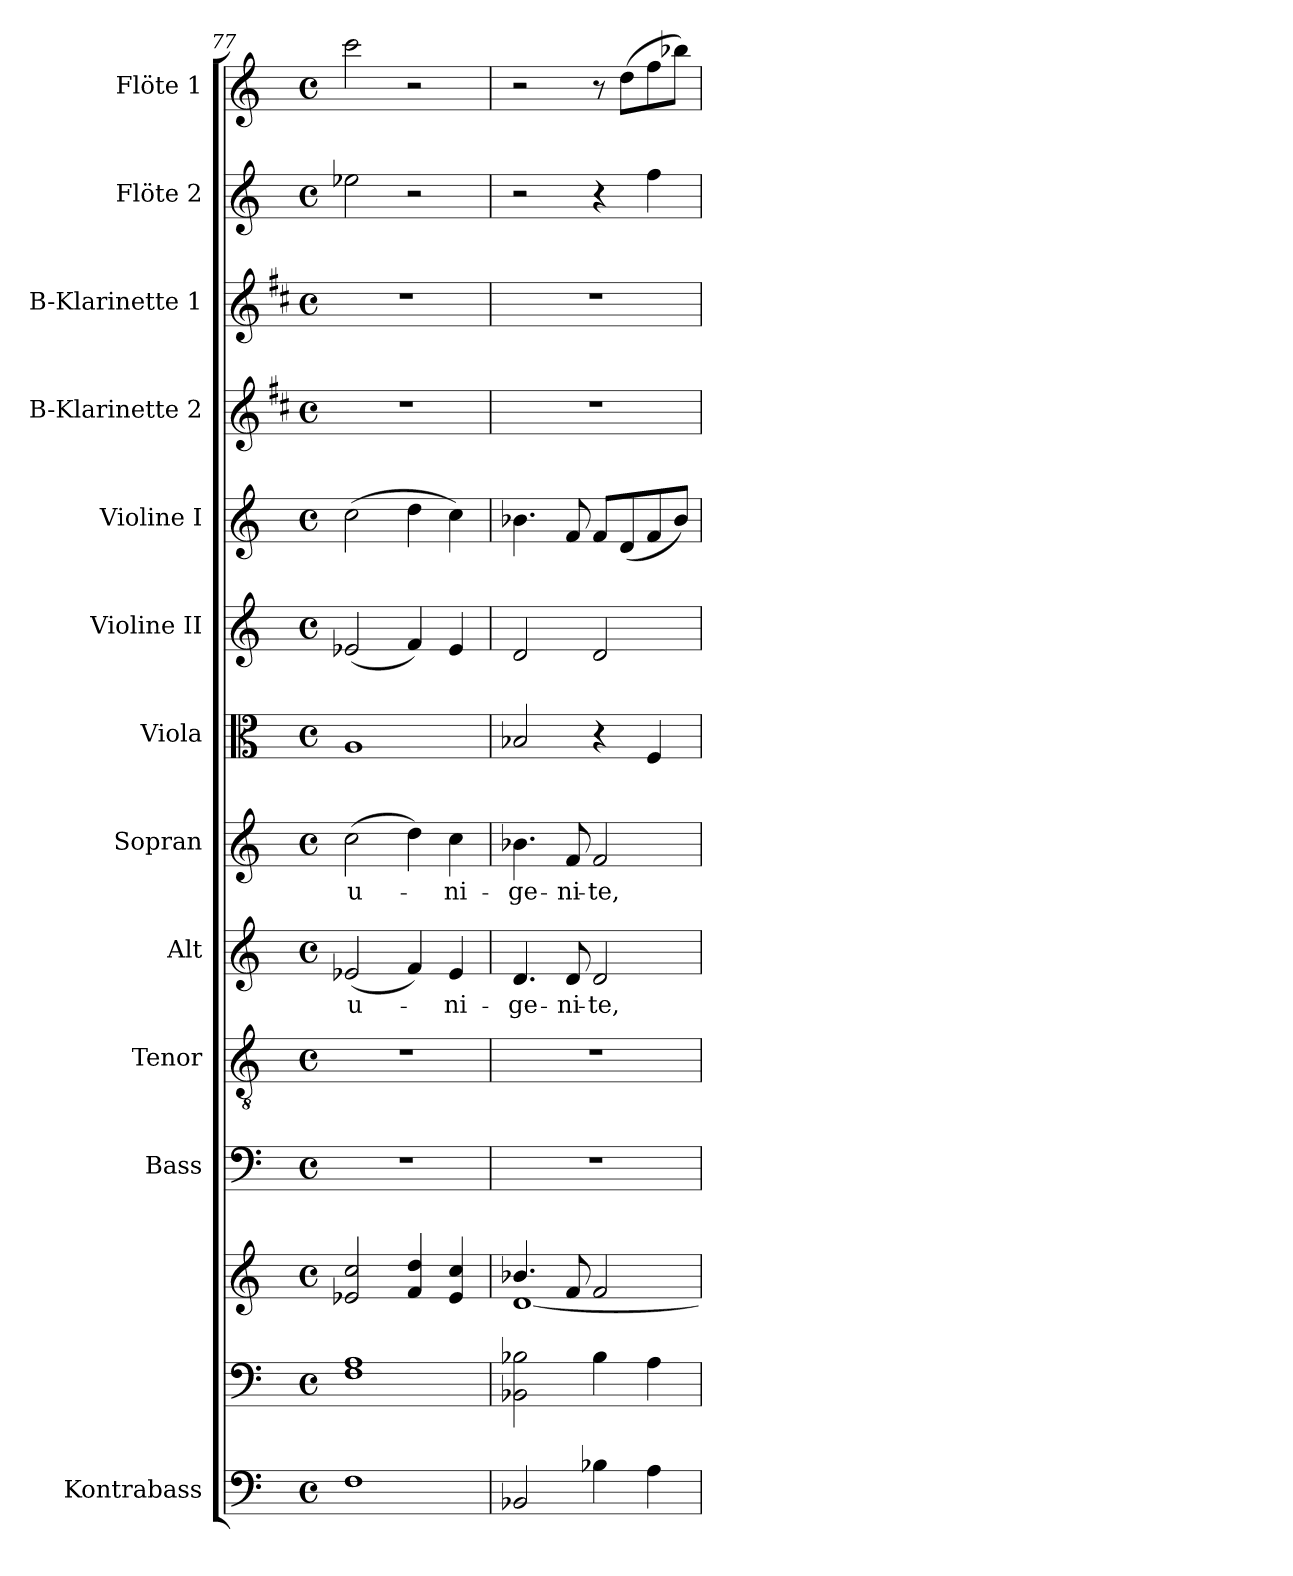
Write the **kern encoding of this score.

**kern	**kern	**kern	**kern	**kern	**kern	**text	**kern	**text	**kern	**kern	**kern	**kern	**kern	**kern	**kern
*part13	*part12	*part12	*part11	*part10	*part9	*part9	*part8	*part8	*part7	*part6	*part5	*part4	*part3	*part2	*part1
*staff14	*staff13	*staff12	*staff11	*staff10	*staff9	*staff9	*staff8	*staff8	*staff7	*staff6	*staff5	*staff4	*staff3	*staff2	*staff1
*I"Kontrabass	*	*	*I"Bass	*I"Tenor	*I"Alt	*	*I"Sopran	*	*I"Viola	*I"Violine II	*I"Violine I	*I"B-Klarinette 2	*I"B-Klarinette 1	*I"Flöte 2	*I"Flöte 1
*I'Kb.	*	*	*I'B.	*I'T.	*I'A.	*	*I'S.	*	*I'Vla.	*I'Vl. II	*I'Vl. I	*I'B Kl. 2	*I'B Kl. 1	*I'Fl. 2	*I'Fl. 1
*clefF4	*clefF4	*clefG2	*clefF4	*clefGv2	*clefG2	*	*clefG2	*	*clefC3	*clefG2	*clefG2	*clefG2	*clefG2	*clefG2	*clefG2
*ITrd7c12	*	*	*	*	*	*	*	*	*	*	*	*ITrd1c2	*ITrd1c2	*	*
*k[]	*k[]	*k[]	*k[]	*k[]	*k[]	*	*k[]	*	*k[]	*k[]	*k[]	*k[]	*k[]	*k[]	*k[]
*C:	*C:	*C:	*C:	*C:	*C:	*	*C:	*	*C:	*C:	*C:	*C:	*C:	*C:	*C:
*M4/4	*M4/4	*M4/4	*M4/4	*M4/4	*M4/4	*	*M4/4	*	*M4/4	*M4/4	*M4/4	*M4/4	*M4/4	*M4/4	*M4/4
*met(c)	*met(c)	*met(c)	*met(c)	*met(c)	*met(c)	*	*met(c)	*	*met(c)	*met(c)	*met(c)	*met(c)	*met(c)	*met(c)	*met(c)
=77	=77	=77	=77	=77	=77	=77	=77	=77	=77	=77	=77	=77	=77	=77	=77
!	!	!	!	!	!	!LO:LY:b	!	!LO:LY:b	!	!	!	!	!	!	!
1FF	1F 1A	2e-X/ 2cc/	1r	1r	(<2e-X/	u-	(>2cc\	u-	1A	(<2e-X/	(>2cc\	1r	1r	2ee-X\	2ccc\
.	.	4f/ 4dd/	.	.	4f/)	.	4dd\)	.	.	4f/)	4dd\	.	.	2r	2r
!	!	!	!	!	!	!LO:LY:b	!	!LO:LY:b	!	!	!	!	!	!	!
.	.	4e-/ 4cc/	.	.	4e-/	-ni-	4cc\	-ni-	.	4e-/	4cc\)	.	.	.	.
=78	=78	=78	=78	=78	=78	=78	=78	=78	=78	=78	=78	=78	=78	=78	=78
*	*	*^	*	*	*	*	*	*	*	*	*	*	*	*	*
!	!	!	!	!	!	!	!LO:LY:b	!	!LO:LY:b	!	!	!	!	!	!	!
2BBB-X/	2BB-X\ 2B-X\	4.b-X/	[<1d	1r	1r	4.d/	-ge-	4.b-X\	-ge-	2B-X/	2d/	4.b-X\	1r	1r	2r	2r
!	!	!	!	!	!	!	!LO:LY:b	!	!LO:LY:b	!	!	!	!	!	!	!
.	.	8f/	.	.	.	8d/	-ni-	8f/	-ni-	.	.	8f/	.	.	.	.
!	!	!	!	!	!	!	!LO:LY:b	!	!LO:LY:b	!	!	!	!	!	!	!
4BB-X\	4B-\	2f/	.	.	.	2d/	-te,	2f/	-te,	4r	2d/	8f/L	.	.	4r	8r
.	.	.	.	.	.	.	.	.	.	.	.	(<8d/	.	.	.	(>8dd\L
4AA\	4A\	.	.	.	.	.	.	.	.	4F/	.	8f/	.	.	4ff\	8ff\
.	.	.	.	.	.	.	.	.	.	.	.	8b-/J)	.	.	.	8bb-X\J)
*	*	*v	*v	*	*	*	*	*	*	*	*	*	*	*	*	*
=	=	=	=	=	=	=	=	=	=	=	=	=	=	=	=
*-	*-	*-	*-	*-	*-	*-	*-	*-	*-	*-	*-	*-	*-	*-	*-
